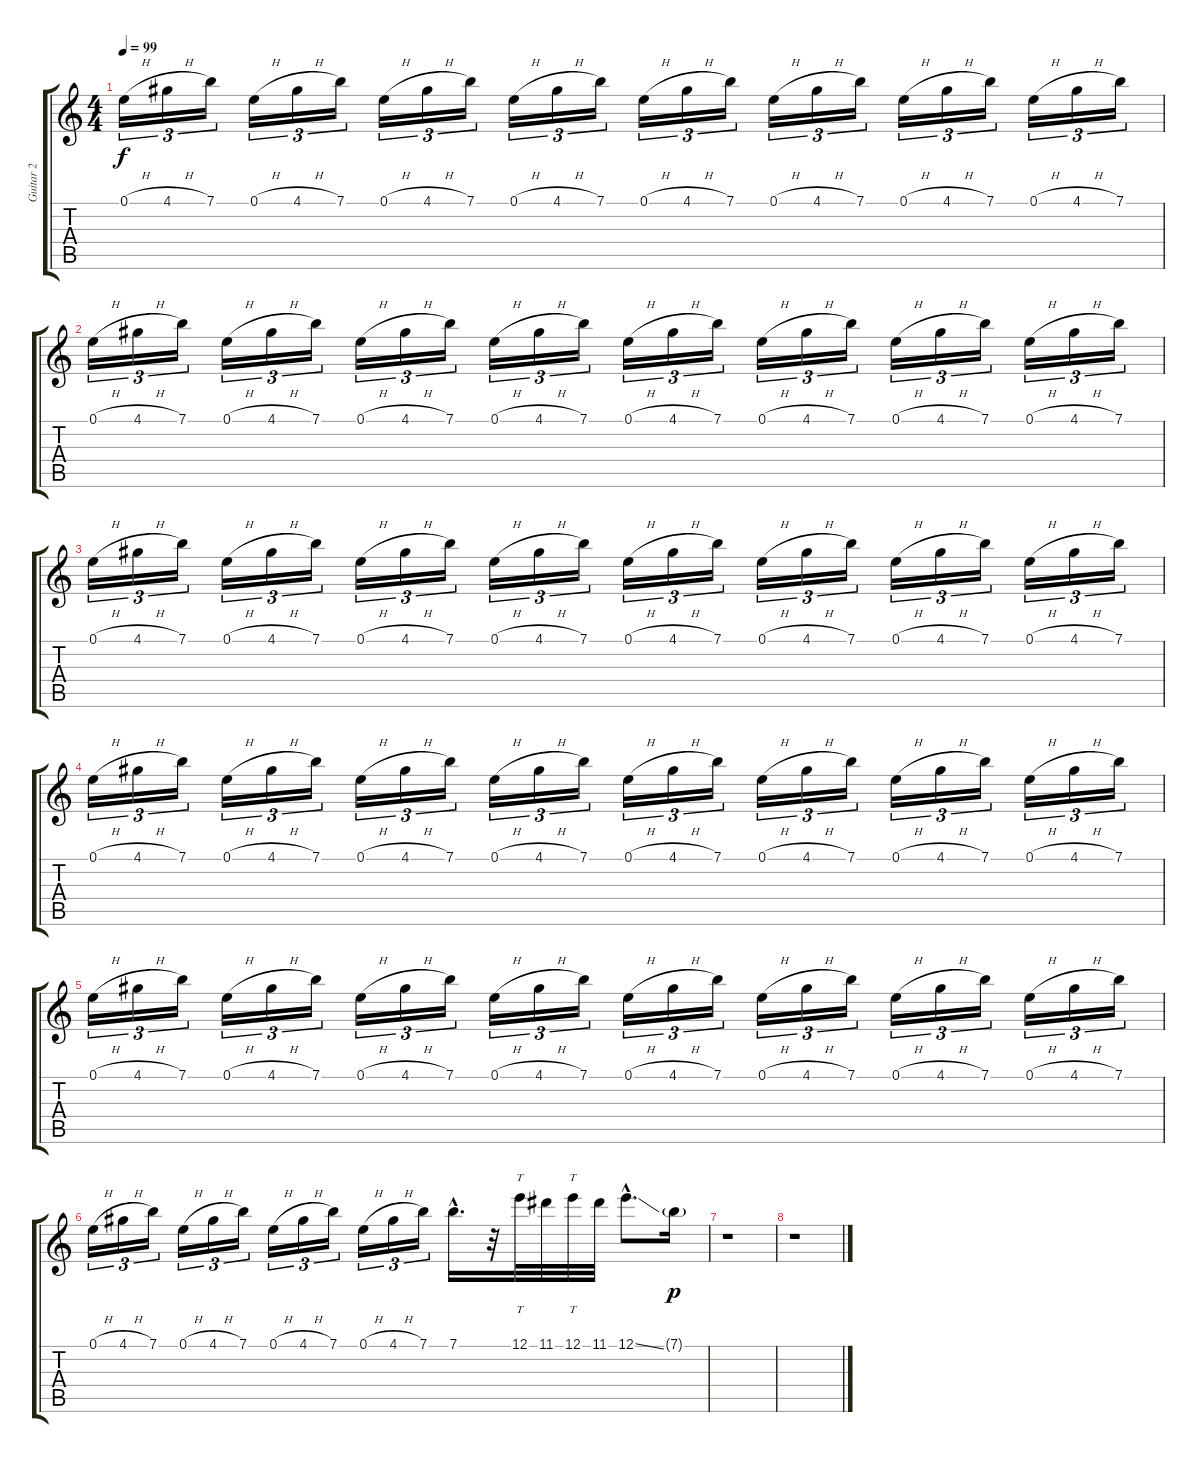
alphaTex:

\track ("Guitar 2" "Guitar 2") {instrument distortionguitar}
\staff {score tabs}
\tuning (E4 B3 G3 D3 A2 E2) {hide}
\ts (4 4)
\tempo 99
\clef g2
\ks c
0.1{h}.16{tu (3 2) dy f} 4.1{h}.16{tu (3 2)} 7.1.16{tu (3 2)} 0.1{h}.16{tu (3 2)} 4.1{h}.16{tu (3 2)} 7.1.16{tu (3 2)} 0.1{h}.16{tu (3 2)} 4.1{h}.16{tu (3 2)} 7.1.16{tu (3 2)} 0.1{h}.16{tu (3 2)} 4.1{h}.16{tu (3 2)} 7.1.16{tu (3 2)} 0.1{h}.16{tu (3 2)} 4.1{h}.16{tu (3 2)} 7.1.16{tu (3 2)} 0.1{h}.16{tu (3 2)} 4.1{h}.16{tu (3 2)} 7.1.16{tu (3 2)} 0.1{h}.16{tu (3 2)} 4.1{h}.16{tu (3 2)} 7.1.16{tu (3 2)} 0.1{h}.16{tu (3 2)} 4.1{h}.16{tu (3 2)} 7.1.16{tu (3 2)} |
0.1{h}.16{tu (3 2)} 4.1{h}.16{tu (3 2)} 7.1.16{tu (3 2)} 0.1{h}.16{tu (3 2)} 4.1{h}.16{tu (3 2)} 7.1.16{tu (3 2)} 0.1{h}.16{tu (3 2)} 4.1{h}.16{tu (3 2)} 7.1.16{tu (3 2)} 0.1{h}.16{tu (3 2)} 4.1{h}.16{tu (3 2)} 7.1.16{tu (3 2)} 0.1{h}.16{tu (3 2)} 4.1{h}.16{tu (3 2)} 7.1.16{tu (3 2)} 0.1{h}.16{tu (3 2)} 4.1{h}.16{tu (3 2)} 7.1.16{tu (3 2)} 0.1{h}.16{tu (3 2)} 4.1{h}.16{tu (3 2)} 7.1.16{tu (3 2)} 0.1{h}.16{tu (3 2)} 4.1{h}.16{tu (3 2)} 7.1.16{tu (3 2)} |
\section ("" "")
0.1{h}.16{tu (3 2)} 4.1{h}.16{tu (3 2)} 7.1.16{tu (3 2)} 0.1{h}.16{tu (3 2)} 4.1{h}.16{tu (3 2)} 7.1.16{tu (3 2)} 0.1{h}.16{tu (3 2)} 4.1{h}.16{tu (3 2)} 7.1.16{tu (3 2)} 0.1{h}.16{tu (3 2)} 4.1{h}.16{tu (3 2)} 7.1.16{tu (3 2)} 0.1{h}.16{tu (3 2)} 4.1{h}.16{tu (3 2)} 7.1.16{tu (3 2)} 0.1{h}.16{tu (3 2)} 4.1{h}.16{tu (3 2)} 7.1.16{tu (3 2)} 0.1{h}.16{tu (3 2)} 4.1{h}.16{tu (3 2)} 7.1.16{tu (3 2)} 0.1{h}.16{tu (3 2)} 4.1{h}.16{tu (3 2)} 7.1.16{tu (3 2)} |
0.1{h}.16{tu (3 2)} 4.1{h}.16{tu (3 2)} 7.1.16{tu (3 2)} 0.1{h}.16{tu (3 2)} 4.1{h}.16{tu (3 2)} 7.1.16{tu (3 2)} 0.1{h}.16{tu (3 2)} 4.1{h}.16{tu (3 2)} 7.1.16{tu (3 2)} 0.1{h}.16{tu (3 2)} 4.1{h}.16{tu (3 2)} 7.1.16{tu (3 2)} 0.1{h}.16{tu (3 2)} 4.1{h}.16{tu (3 2)} 7.1.16{tu (3 2)} 0.1{h}.16{tu (3 2)} 4.1{h}.16{tu (3 2)} 7.1.16{tu (3 2)} 0.1{h}.16{tu (3 2)} 4.1{h}.16{tu (3 2)} 7.1.16{tu (3 2)} 0.1{h}.16{tu (3 2)} 4.1{h}.16{tu (3 2)} 7.1.16{tu (3 2)} |
0.1{h}.16{tu (3 2)} 4.1{h}.16{tu (3 2)} 7.1.16{tu (3 2)} 0.1{h}.16{tu (3 2)} 4.1{h}.16{tu (3 2)} 7.1.16{tu (3 2)} 0.1{h}.16{tu (3 2)} 4.1{h}.16{tu (3 2)} 7.1.16{tu (3 2)} 0.1{h}.16{tu (3 2)} 4.1{h}.16{tu (3 2)} 7.1.16{tu (3 2)} 0.1{h}.16{tu (3 2)} 4.1{h}.16{tu (3 2)} 7.1.16{tu (3 2)} 0.1{h}.16{tu (3 2)} 4.1{h}.16{tu (3 2)} 7.1.16{tu (3 2)} 0.1{h}.16{tu (3 2)} 4.1{h}.16{tu (3 2)} 7.1.16{tu (3 2)} 0.1{h}.16{tu (3 2)} 4.1{h}.16{tu (3 2)} 7.1.16{tu (3 2)} |
0.1{h}.16{tu (3 2)} 4.1{h}.16{tu (3 2)} 7.1.16{tu (3 2)} 0.1{h}.16{tu (3 2)} 4.1{h}.16{tu (3 2)} 7.1.16{tu (3 2)} 0.1{h}.16{tu (3 2)} 4.1{h}.16{tu (3 2)} 7.1.16{tu (3 2)} 0.1{h}.16{tu (3 2)} 4.1{h}.16{tu (3 2)} 7.1.16{tu (3 2)} 7.1{hac}.16{d} r.32 12.1.32{tt} 11.1.32 12.1.32{tt} 11.1.32 12.1{ss hac}.8{d} 7.1{g}.16{dy p} |
\section ("" "")
r.1 |
r.1
